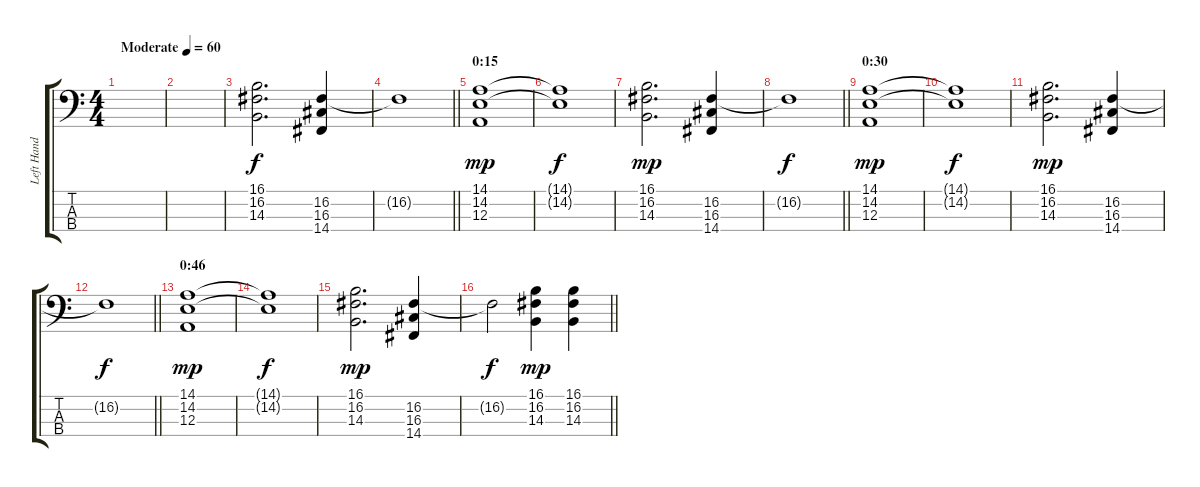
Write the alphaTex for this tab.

\track ("Left Hand Piano" "Left Hand ") {instrument acousticgrandpiano}
\staff {score tabs}
\tuning (G2 D2 A1 E1) {hide}
\ts (4 4)
\tempo (60 "Moderate")
\clef f4
\ks c
|
|
(16.1 16.2 14.3).2{d} (16.2 16.3 14.4).4 |
\barLineRight lightlight
16.2{t}.1 |
\section ("" "0:15")
(14.1 14.2 12.3).1{dy mp} |
(14.1{t} 14.2{t}).1{dy f} |
(16.1 16.2 14.3).2{d dy mp} (16.2 16.3 14.4).4 |
\barLineRight lightlight
16.2{t}.1{dy f} |
\section ("" "0:30")
(14.1 14.2 12.3).1{dy mp} |
(14.1{t} 14.2{t}).1{dy f} |
(16.1 16.2 14.3).2{d dy mp} (16.2 16.3 14.4).4 |
\barLineRight lightlight
16.2{t}.1{dy f} |
\section ("" "0:46")
(14.1 14.2 12.3).1{dy mp} |
(14.1{t} 14.2{t}).1{dy f} |
(16.1 16.2 14.3).2{d dy mp} (16.2 16.3 14.4).4 |
\barLineRight lightlight
16.2{t}.2{dy f} (16.1 16.2 14.3).4{dy mp} (16.1 16.2 14.3).4
